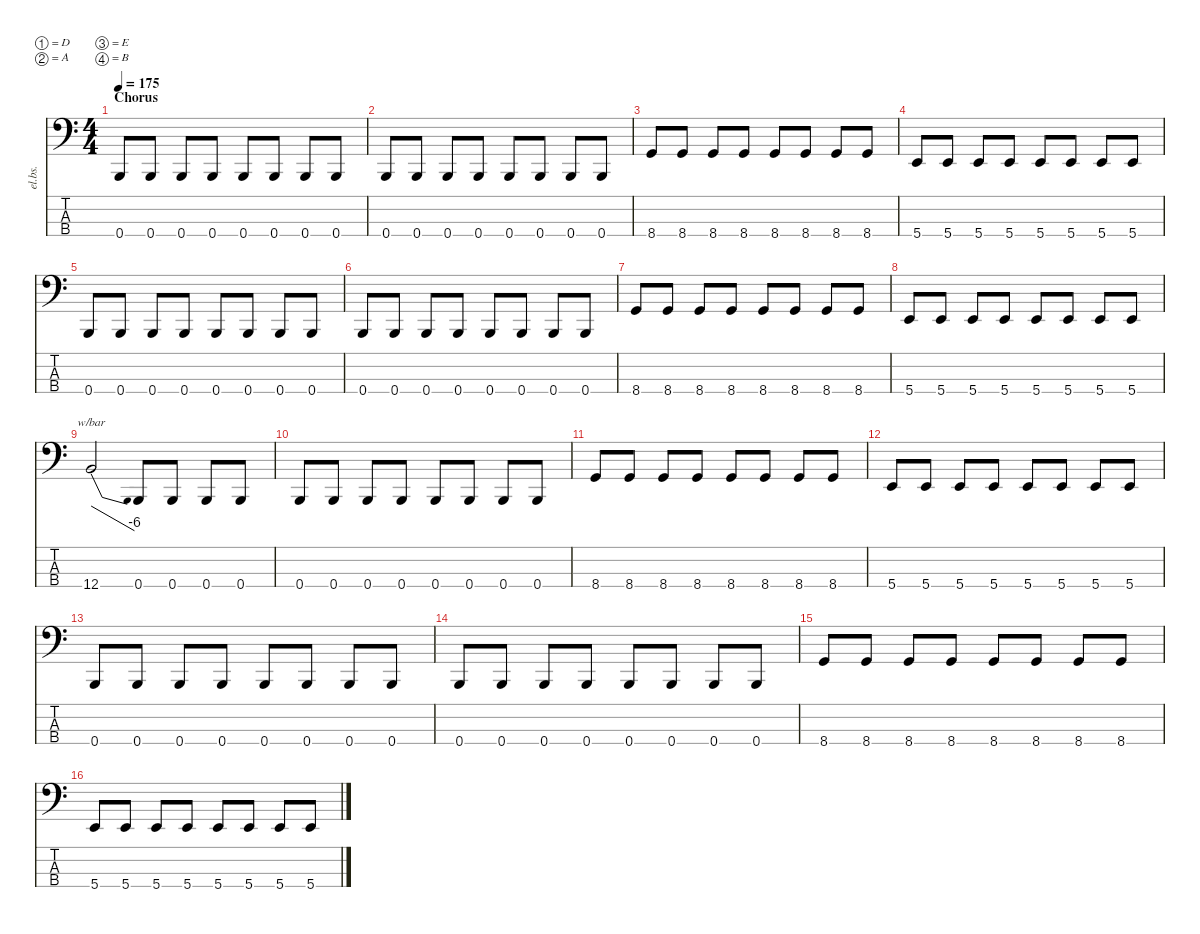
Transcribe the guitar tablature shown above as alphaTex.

\defaultSystemsLayout 4
\hideDynamics
\bracketExtendMode nobrackets
\track ("Electric Bass - Michal" "el.bs.") {instrument electricbassfinger}
\staff {score tabs}
\tuning (D2 A1 E1 B0)
\ts (4 4)
\section ("" "Chorus")
\tempo 175
\clef f4
\ks c
0.4.8{dy ff} 0.4.8 0.4.8 0.4.8 0.4.8 0.4.8 0.4.8 0.4.8 |
0.4.8 0.4.8 0.4.8 0.4.8 0.4.8 0.4.8 0.4.8 0.4.8 |
8.4.8 8.4.8 8.4.8 8.4.8 8.4.8 8.4.8 8.4.8 8.4.8 |
5.4.8 5.4.8 5.4.8 5.4.8 5.4.8 5.4.8 5.4.8 5.4.8 |
0.4.8 0.4.8 0.4.8 0.4.8 0.4.8 0.4.8 0.4.8 0.4.8 |
0.4.8 0.4.8 0.4.8 0.4.8 0.4.8 0.4.8 0.4.8 0.4.8 |
8.4.8 8.4.8 8.4.8 8.4.8 8.4.8 8.4.8 8.4.8 8.4.8 |
5.4.8 5.4.8 5.4.8 5.4.8 5.4.8 5.4.8 5.4.8 5.4.8 |
12.4.2{tbe (dive default 18 0 46.8 -24)} 0.4.8 0.4.8 0.4.8 0.4.8 |
0.4.8 0.4.8 0.4.8 0.4.8 0.4.8 0.4.8 0.4.8 0.4.8 |
8.4.8 8.4.8 8.4.8 8.4.8 8.4.8 8.4.8 8.4.8 8.4.8 |
5.4.8 5.4.8 5.4.8 5.4.8 5.4.8 5.4.8 5.4.8 5.4.8 |
0.4.8 0.4.8 0.4.8 0.4.8 0.4.8 0.4.8 0.4.8 0.4.8 |
0.4.8 0.4.8 0.4.8 0.4.8 0.4.8 0.4.8 0.4.8 0.4.8 |
8.4.8 8.4.8 8.4.8 8.4.8 8.4.8 8.4.8 8.4.8 8.4.8 |
5.4.8 5.4.8 5.4.8 5.4.8 5.4.8 5.4.8 5.4.8 5.4.8
